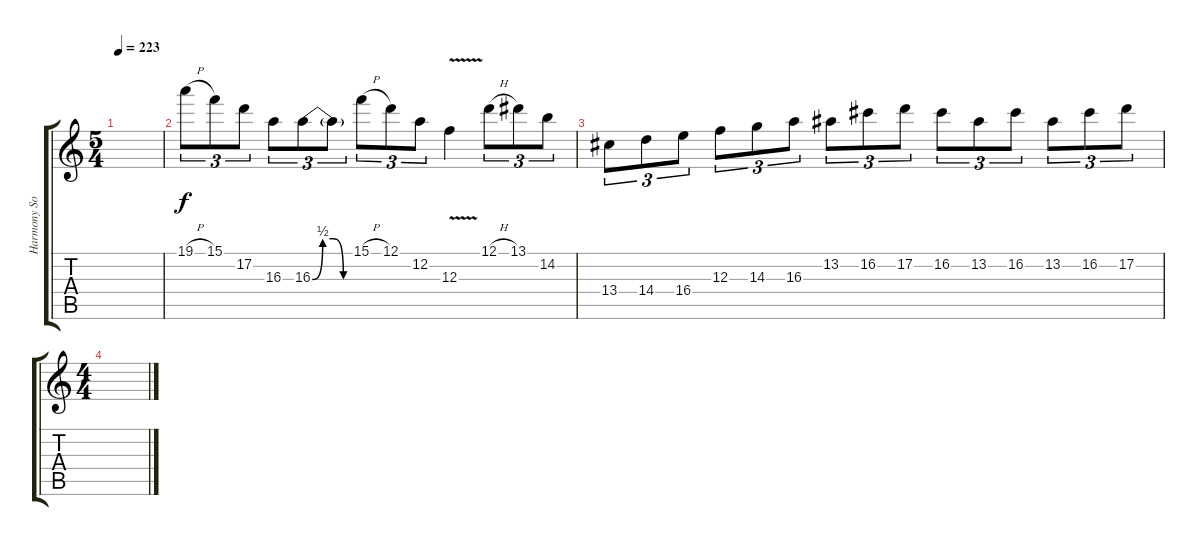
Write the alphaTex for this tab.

\track ("Harmony Solo" "Harmony So") {instrument distortionguitar}
\staff {score tabs}
\tuning (D4 A3 F3 C3 G2 D2) {hide}
\ts (5 4)
\tempo 223
\clef g2
\ks c
|
19.1{h}.8{tu (3 2)} 15.1.8{tu (3 2)} 17.2.8{tu (3 2)} 16.3.8{tu (3 2)} 16.3{be (custom 0 0 15 2 30 2 45 0 60 0)}.8{tu (3 2)} 16.3{t}.8{tu (3 2)} 15.1{h}.8{tu (3 2)} 12.1.8{tu (3 2)} 12.2.8{tu (3 2)} 12.3{v}.4 12.1{h}.8{tu (3 2)} 13.1.8{tu (3 2)} 14.2.8{tu (3 2)} |
13.4.8{tu (3 2)} 14.4.8{tu (3 2)} 16.4.8{tu (3 2)} 12.3.8{tu (3 2)} 14.3.8{tu (3 2)} 16.3.8{tu (3 2)} 13.2.8{tu (3 2)} 16.2.8{tu (3 2)} 17.2.8{tu (3 2)} 16.2.8{tu (3 2)} 13.2.8{tu (3 2)} 16.2.8{tu (3 2)} 13.2.8{tu (3 2)} 16.2.8{tu (3 2)} 17.2.8{tu (3 2)} |
\ts (4 4)
